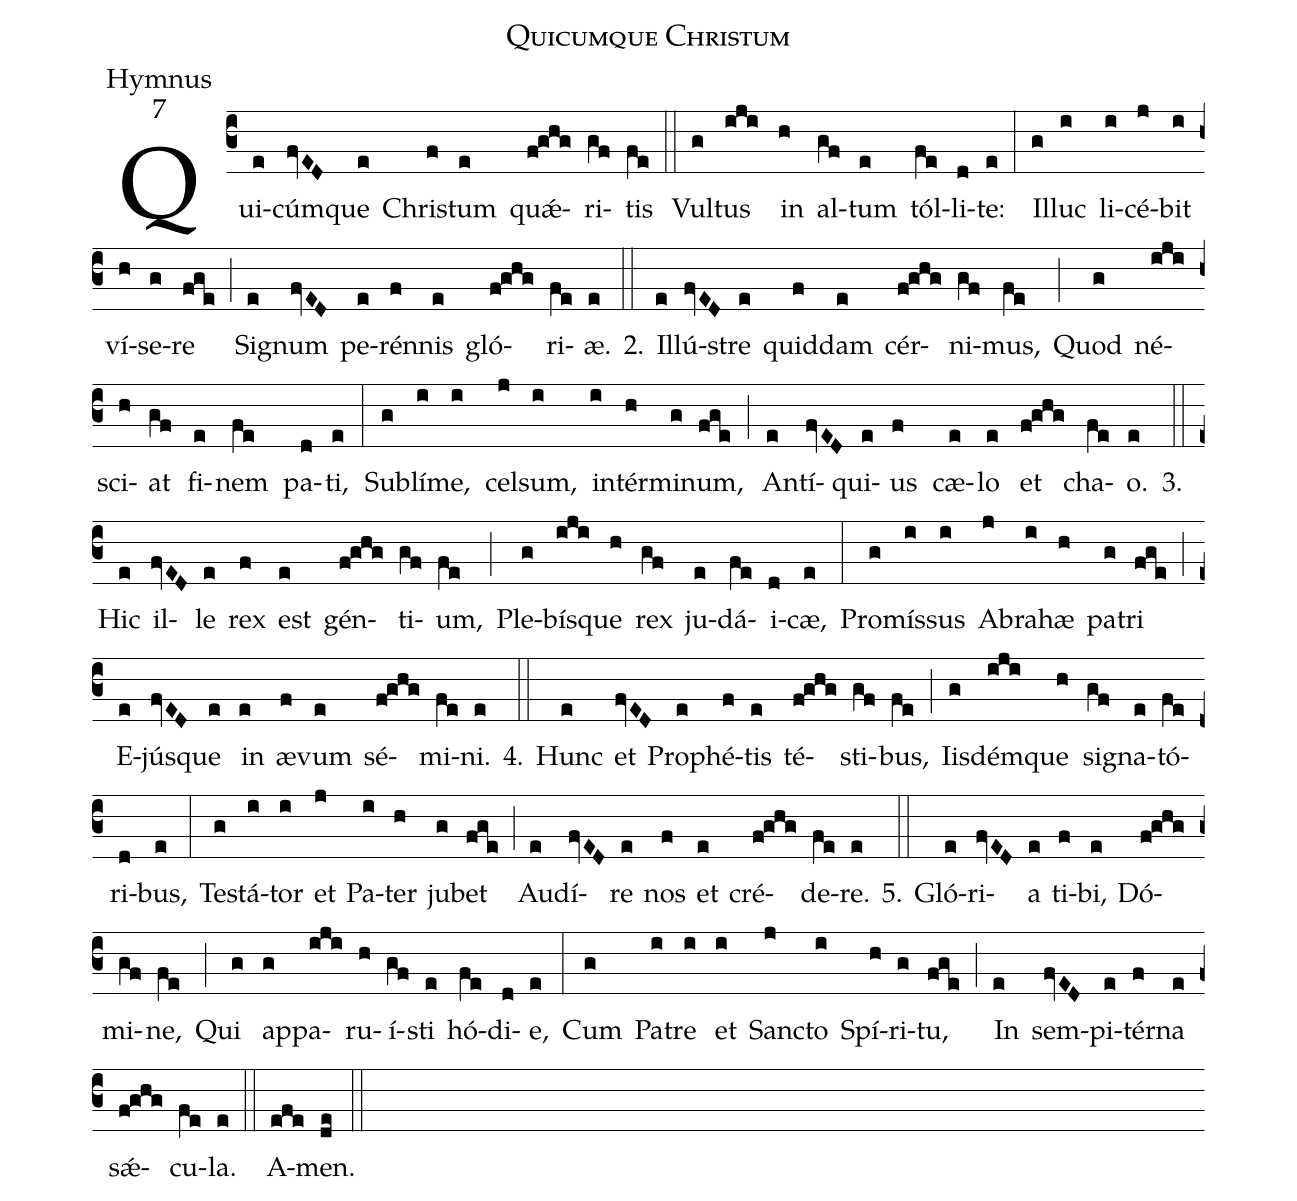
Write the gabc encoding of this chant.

name:Quicumque Christum;
office-part:Hymnus;
mode:7;
%%
(c3) Qui(e)cúm(fvED)que(e) Chri(f)stum(e) qu<sp>'ae</sp>(f!ghg)ri(gf)tis(fe) (::) Vul(g)tus(iji) in(h) al(gf)tum(e) tól(fe)li(d)te:(e) (:) Il(g)luc(i) li(i)cé(j)bit(i) ví(h)se(g)re(fge) (;) Si(e)gnum(fvED) pe(e)rén(f)nis(e) gló(f!ghg)ri(fe)æ.(e) 2.(::) Il(e)lú(fvED)stre(e) quid(f)dam(e) cér(f!ghg)ni(gf)mus,(fe) (;) Quod(g) né(iji)sci(h)at(gf) fi(e)nem(fe) pa(d)ti,(e) (:) Su(g)blí(i)me,(i) cel(j)sum,(i) in(i)tér(h)mi(g)num,(fge) (;) An(e)tí(fvED)qui(e)us(f) cæ(e)lo(e) et(f!ghg) cha(fe)o.(e) 3.(::) Hic(e) il(fvED)le(e) rex(f) est(e) gén(f!ghg)ti(gf)um,(fe) (;) Ple(g)bí(iji)sque(h) rex(gf) ju(e)dá(fe)i(d)cæ,(e) (:) Pro(g)mís(i)sus(i) A(j)bra(i)hæ(h) pa(g)tri(fge) (;) E(e)jús(fvED)que(e) in(e) æ(f)vum(e) sé(f!ghg)mi(fe)ni.(e) 4.(::) Hunc(e) et(fvED) Pro(e)phé(f)tis(e) té(f!ghg)sti(gf)bus,(fe) (;) Iis(g)dém(iji)que(h) si(gf)gna(e)tó(fe)ri(d)bus,(e) (:) Te(g)stá(i)tor(i) et(j) Pa(i)ter(h) ju(g)bet(fge) (;) Au(e)dí(fvED)re(e) nos(f) et(e) cré(f!ghg)de(fe)re.(e) 5.(::) Gló(e)ri(fvED)a(e) ti(f)bi,(e) Dó(f!ghg)mi(gf)ne,(fe) (;) Qui(g) ap(g)pa(iji)ru(h)í(gf)sti(e) hó(fe)di(d)e,(e) (:) Cum(g) Pa(i)tre(i) et(i) San(j)cto(i) Spí(h)ri(g)tu,(fge) (;) In(e) sem(fvED)pi(e)tér(f)na(e) s<sp>'ae</sp>(f!ghg)cu(fe)la.(e) (::) A(efe)men.(de) (::)
